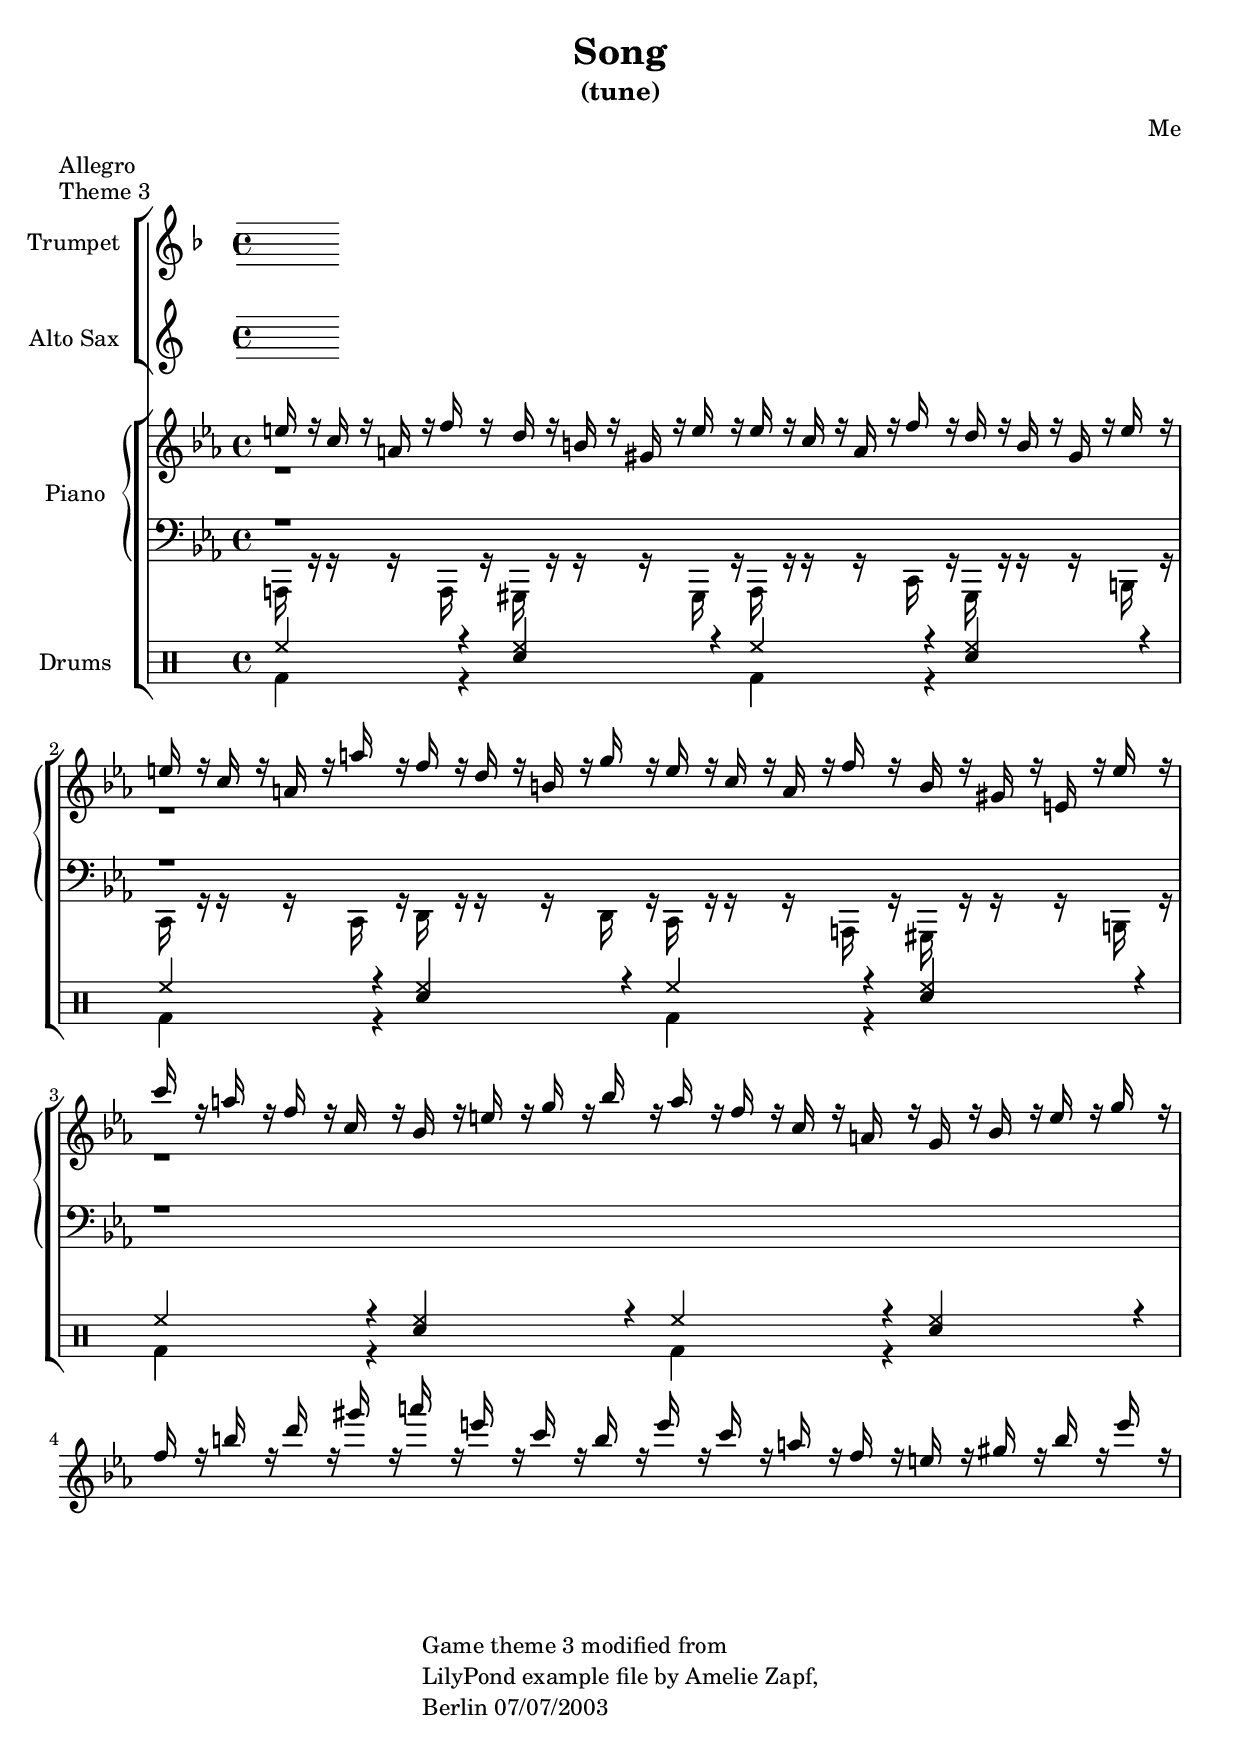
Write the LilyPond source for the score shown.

\version "2.18.2"
\include "articulate.ly"
\header {
  title = "Song"
  subtitle = "(tune)"
  composer = "Me"
  meter = "Allegro"
  piece = "Theme 3"
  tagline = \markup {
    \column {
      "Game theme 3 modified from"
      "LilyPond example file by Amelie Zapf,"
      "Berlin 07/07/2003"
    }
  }
}

%#(set-global-staff-size 16)

%%%%%%%%%%%% Keys'n'thangs %%%%%%%%%%%%%%%%%

global = { \time 4/4 }

Key = { \key c \minor }

% ############ Horns ############

% ------ Trumpet ------
trpt = \transpose c d \relative c'' {
  \Key
}
trumpet = {
  \global
  \set Staff.instrumentName = #"Trumpet"
  \clef treble
  <<
    \trpt
  >>
}

% ------ Alto Saxophone ------
alto = \transpose c a \relative c' {
  \Key
}
altoSax = {
  \global
  \set Staff.instrumentName = #"Alto Sax"
  \clef treble
  <<
    \alto
  >>
}

% ############ Rhythm Section #############

%% ------ Piano ------
rhUpper = \relative c'' {
  \voiceOne
  \Key
  e16 [c a f'] d [b gis e'] e [c a f'] d [b gis e'] |  % bar 1
  e [c a a'] f [d b g'] e [c a f'] b, [gis e e']    |  % bar 2
  c'16 [a f c] bes [e g bes] a [f c a] g [bes e g]  |  % bar 3
  f [b d gis] a [e c b] e [c a f] e [gis b e]       |  % bar 4
  
}
rhLower = \relative c' {
  \voiceTwo
  \Key
  r1 | r | r
}

lhUpper = \relative c' {
  \voiceOne
  \Key
  r1 | r | r
}
lhLower = \relative c {
  \voiceTwo
  \Key
  a,16 r r a gis r r gis a r r c gis r r b |  % bar 1
  c r r c d r r d c r r a gis r r b        |  % bar 2
}

PianoRH = {
  \clef treble
  \global
  \set Staff.midiInstrument = #"acoustic grand"
  <<
    \new Voice = "one" \rhUpper
    \new Voice = "two" \rhLower
  >>
}
PianoLH = {
  \clef bass
  \global
  \set Staff.midiInstrument = #"acoustic grand"
  <<
    \new Voice = "one" \lhUpper
    \new Voice = "two" \lhLower
  >>
}

piano = {
  <<
    \set PianoStaff.instrumentName = #"Piano"
    \new Staff = "upper" \PianoRH
    \new Staff = "lower" \PianoLH
  >>
}
% ------ Drums ------
up = \drummode {
  \voiceOne
  hh4 <hh sn> hh <hh sn> |
  hh4 <hh sn> hh <hh sn> |
  hh4 <hh sn> hh <hh sn> |
}
down = \drummode {
  \voiceTwo
  bd4 s bd s
  bd4 s bd s
  bd4 s bd s
}

drumContents = {
  \global
  <<
    \set DrumStaff.instrumentName = #"Drums"
    \new DrumVoice \up
    \new DrumVoice \down
  >>
}

%%%%%%%%% It All Goes Together Here %%%%%%%%%%%%%%%%%%%%%

\score {
  \unfoldRepeats \articulate <<
    <<
      \new StaffGroup = "horns" <<
	\new Staff = "trumpet" \trumpet
	\new Staff = "altosax" \altoSax
      >>
      \new StaffGroup = "rhythm" <<
	\new PianoStaff = "piano" \piano
	\new DrumStaff \drumContents
      >>
    >>
  >>
  \layout {
    \context { \Staff \RemoveEmptyStaves }
    \context {
      \Score
    }
  }
  \midi {
    \context {
      \Score
      tempoWholesPerMinute = #(ly:make-moment 144 4)
    }
  }
}
